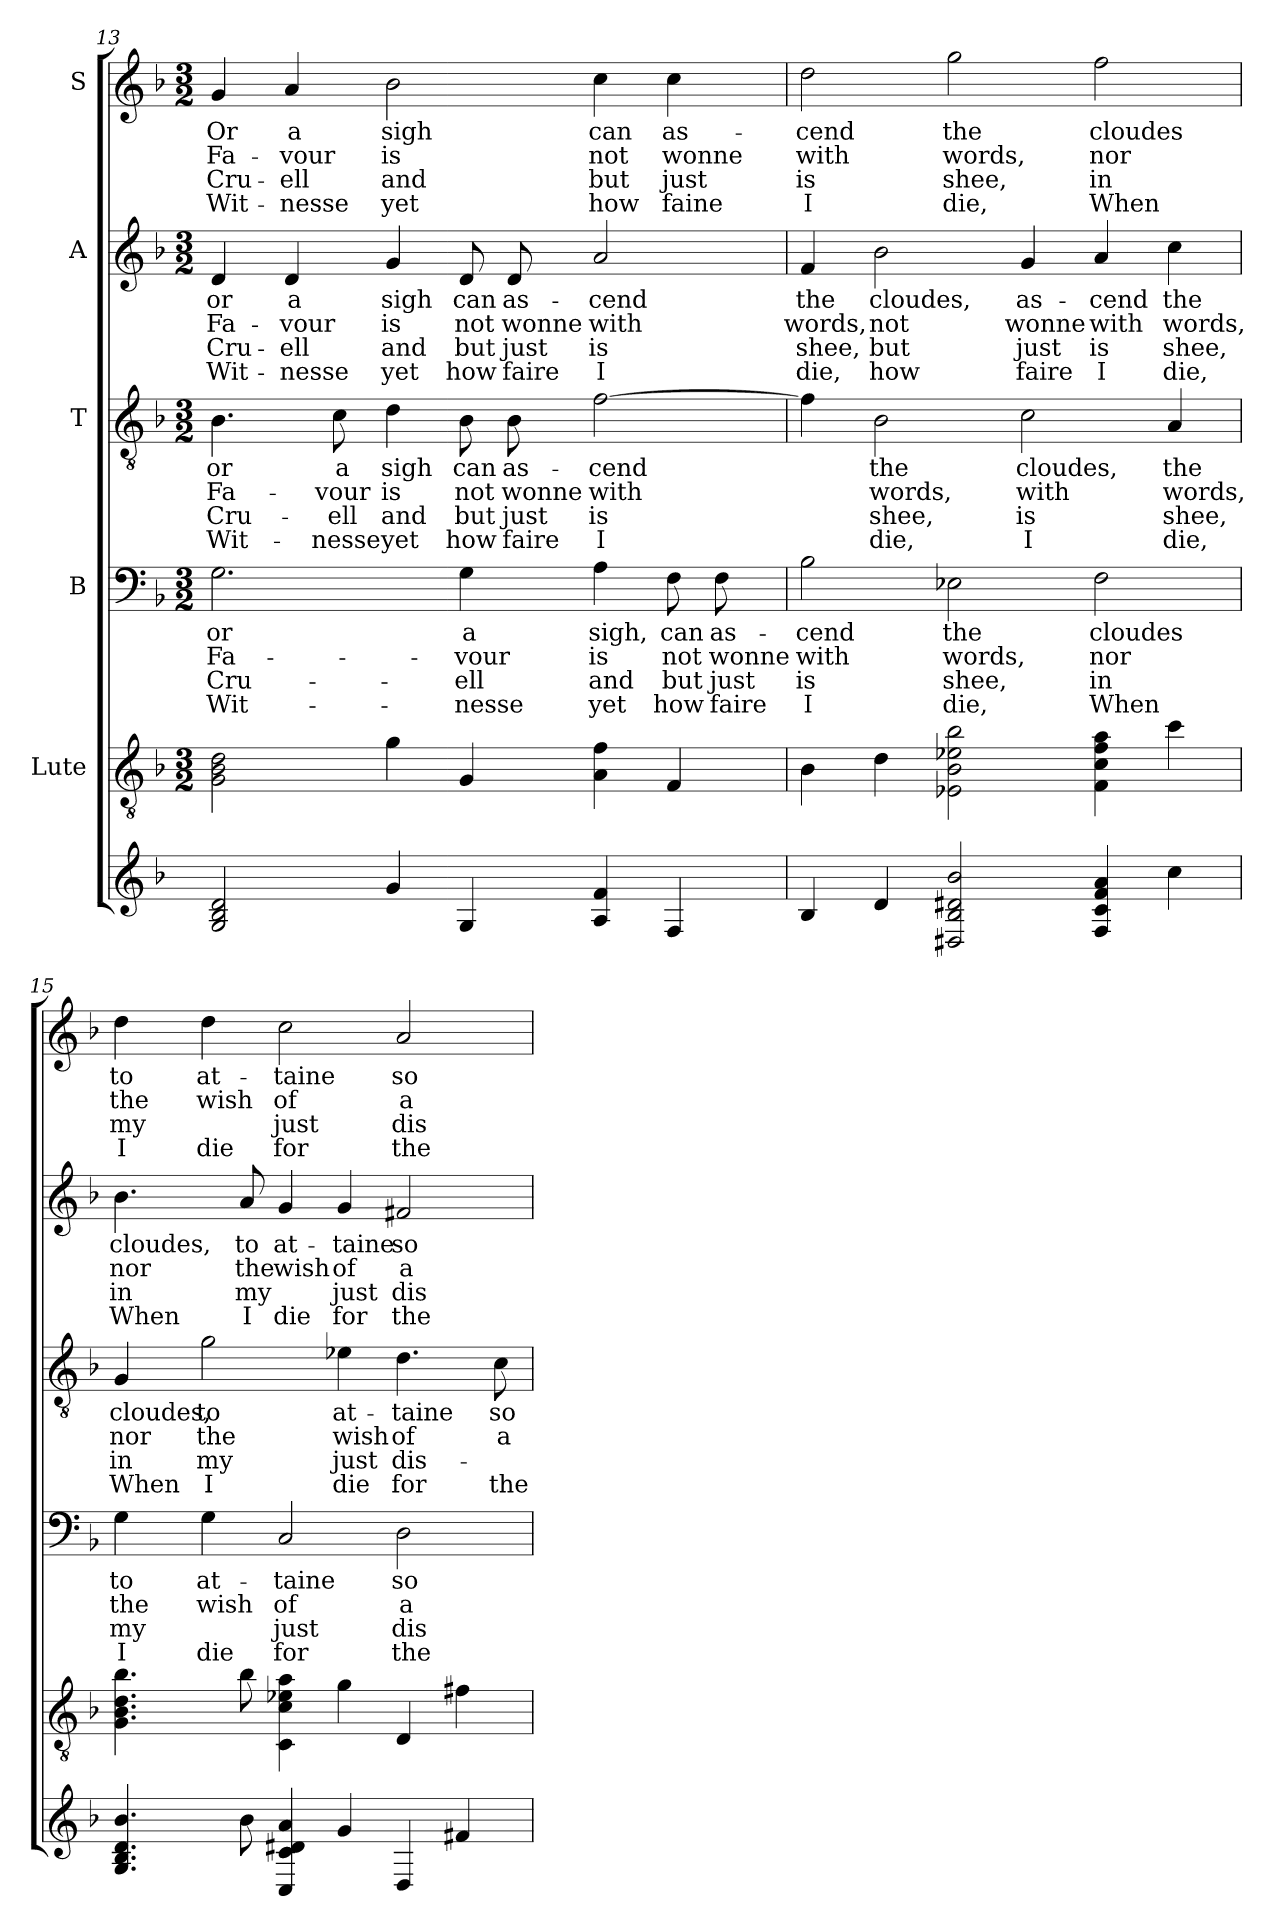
**kern	**kern	**kern	**text	**text	**text	**text	**kern	**text	**text	**text	**text	**kern	**text	**text	**text	**text	**kern	**text	**text	**text	**text
*part6	*part5	*part4	*part4	*part4	*part4	*part4	*part3	*part3	*part3	*part3	*part3	*part2	*part2	*part2	*part2	*part2	*part1	*part1	*part1	*part1	*part1
*staff6	*staff5	*staff4	*staff4	*staff4	*staff4	*staff4	*staff3	*staff3	*staff3	*staff3	*staff3	*staff2	*staff2	*staff2	*staff2	*staff2	*staff1	*staff1	*staff1	*staff1	*staff1
*	*I"Lute	*I"B	*	*	*	*	*I"T	*	*	*	*	*I"A	*	*	*	*	*I"S	*	*	*	*
!!LO:PB:g=z
*	*clefGv2	*clefF4	*	*	*	*	*clefGv2	*	*	*	*	*clefG2	*	*	*	*	*clefG2	*	*	*	*
*k[b-]	*k[b-]	*k[b-]	*	*	*	*	*k[b-]	*	*	*	*	*k[b-]	*	*	*	*	*k[b-]	*	*	*	*
*F:	*F:	*F:	*	*	*	*	*F:	*	*	*	*	*F:	*	*	*	*	*F:	*	*	*	*
*	*M3/2	*M3/2	*	*	*	*	*M3/2	*	*	*	*	*M3/2	*	*	*	*	*M3/2	*	*	*	*
=13	=13	=13	=13	=13	=13	=13	=13	=13	=13	=13	=13	=13	=13	=13	=13	=13	=13	=13	=13	=13	=13
2G 2B- 2d	2G\ 2B-\ 2d\	2.G\	or	Fa-	Cru-	Wit-	4.B-\	or	Fa-	Cru-	Wit-	4d/	or	Fa-	Cru-	Wit-	4g/	Or	Fa-	Cru-	Wit-
.	.	.	.	.	.	.	.	.	.	.	.	4d/	a	-vour	-ell	-nesse	4a/	a	-vour	-ell	-nesse
.	.	.	.	.	.	.	8c\	a	-vour	-ell	-nesse	.	.	.	.	.	.	.	.	.	.
4g	4g\	.	.	.	.	.	4d\	sigh	is	and	yet	4g/	sigh	is	and	yet	2b-\	sigh	is	and	yet
4G	4G/	4G\	a	-vour	-ell	-nesse	8B-\	can	not	but	how	8d/	can	not	but	how	.	.	.	.	.
.	.	.	.	.	.	.	8B-\	as-	wonne	just	faire	8d/	as-	wonne	just	faire	.	.	.	.	.
4A 4f	4A\ 4f\	4A\	sigh,	is	and	yet	[2f\	-cend	with	is	I	2a/	-cend	with	is	I	4cc\	can	not	but	how
4F	4F/	8F\	can	not	but	how	.	.	.	.	.	.	.	.	.	.	4cc\	as-	wonne	just	faine
.	.	8F\	as-	wonne	just	faire	.	.	.	.	.	.	.	.	.	.	.	.	.	.	.
=14	=14	=14	=14	=14	=14	=14	=14	=14	=14	=14	=14	=14	=14	=14	=14	=14	=14	=14	=14	=14	=14
4B-	4B-\	2B-\	-cend	with	is	I	4f\]	.	.	.	.	4f/	the	words,	shee,	die,	2dd\	-cend	with	is	I
4d	4d\	.	.	.	.	.	2B-\	the	words,	shee,	die,	2b-\	cloudes,	not	but	how	.	.	.	.	.
2D# 2B- 2d# 2b-	2E-X\ 2B-\ 2e-X\ 2b-\	2E-X\	the	words,	shee,	die,	.	.	.	.	.	.	.	.	.	.	2gg\	the	words,	shee,	die,
.	.	.	.	.	.	.	2c\	cloudes,	with	is	I	4g/	as-	wonne	just	faire	.	.	.	.	.
4F 4c 4f 4a	4F\ 4c\ 4f\ 4a\	2F\	cloudes	nor	in	When	.	.	.	.	.	4a/	-cend	with	is	I	2ff\	cloudes	nor	in	When
4cc	4cc\	.	.	.	.	.	4A/	the	words,	shee,	die,	4cc\	the	words,	shee,	die,	.	.	.	.	.
=15	=15	=15	=15	=15	=15	=15	=15	=15	=15	=15	=15	=15	=15	=15	=15	=15	=15	=15	=15	=15	=15
4.G 4.B- 4.d 4.b-	4.G\ 4.B-\ 4.d\ 4.b-\	4G\	to	the	my	I	4G/	cloudes,	nor	in	When	4.b-\	cloudes,	nor	in	When	4dd\	to	the	my	I
.	.	4G\	at-	wish	.	die	2g\	to	the	my	I	.	.	.	.	.	4dd\	at-	wish	.	die
8b-	8b-\	.	.	.	.	.	.	.	.	.	.	8a/	to	the	my	I	.	.	.	.	.
4C 4c 4d# 4a	4C\ 4c\ 4e-X\ 4a\	2C/	-taine	of	just	for	.	.	.	.	.	4g/	at-	wish	.	die	2cc\	-taine	of	just	for
4g	4g\	.	.	.	.	.	4e-X\	at-	wish	just	die	4g/	-taine	of	just	for	.	.	.	.	.
4D	4D/	2D\	so	a	dis-	the	4.d\	-taine	of	dis-	for	2f#X/	so	a	dis-	the	2a/	so	a	dis-	the
4f#	4f#X\	.	.	.	.	.	.	.	.	.	.	.	.	.	.	.	.	.	.	.	.
.	.	.	.	.	.	.	8c\	so	a	.	the	.	.	.	.	.	.	.	.	.	.
=	=	=	=	=	=	=	=	=	=	=	=	=	=	=	=	=	=	=	=	=	=
*-	*-	*-	*-	*-	*-	*-	*-	*-	*-	*-	*-	*-	*-	*-	*-	*-	*-	*-	*-	*-	*-
